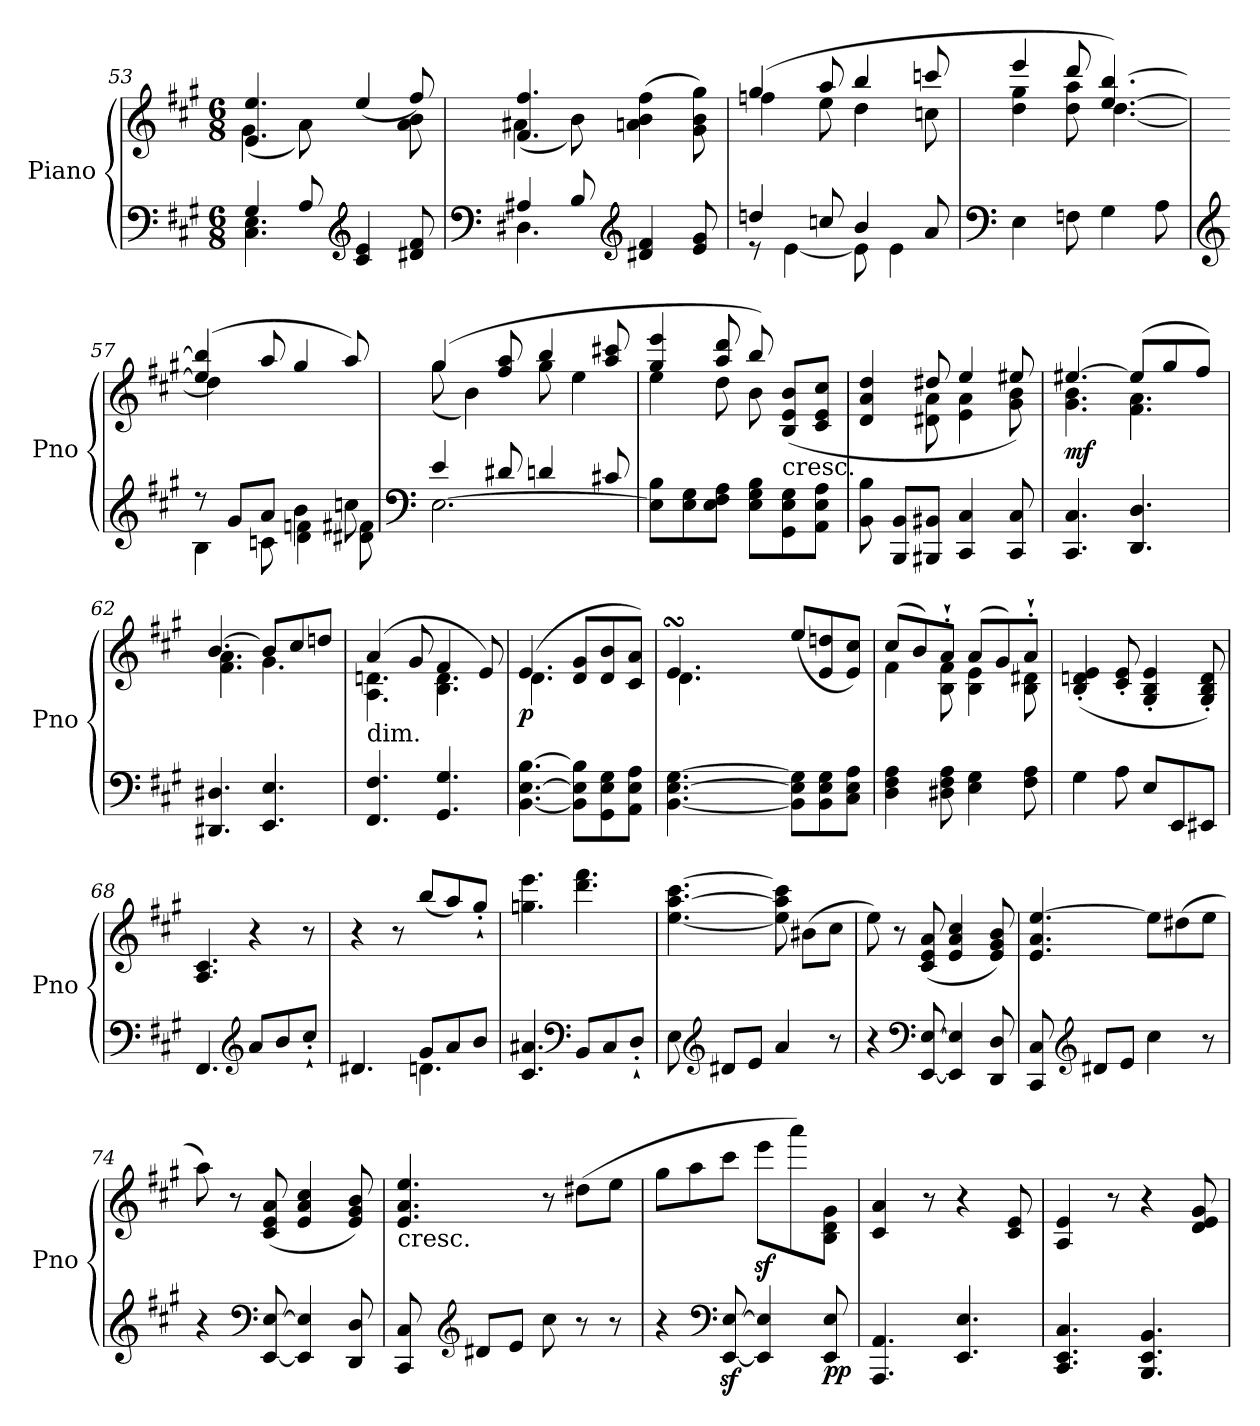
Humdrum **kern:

**kern	**kern	**dynam
*part1	*part1	*part1
*staff2	*staff1	*staff1/2
*I"Piano	*	*
*I'Pno	*	*
*clefF4	*clefG2	*
*k[f#c#g#]	*k[f#c#g#]	*
*A:	*A:	*
*M6/8	*M6/8	*
=53	=53	=53
*^	*^	*
4G#/	4.C#\ 4.E\	4.e/ 4.ee/	(<4g#\	.
8A/	.	.	8a\)	.
*clefG2	*	*	*	*
4c#/ 4e/	4.ryy	(>4ee/	4ryy	.
8d#X/ 8f#/	.	8ff#/)	8a\ 8b\	.
!!LO:PB:g=z	!!
=54	=54	=54	=54	=54
*clefF4	*	*	*	*
4A#X/	4.D#X\	4.f#/ 4.ff#/	(<4a#X\	.
8B/	.	.	8b\)	.
*clefG2	*	*	*	*
4d#X/ 4f#/	4.ryy	(<4an\ 4b\ 4ff#\	4.ryy	.
8e/ 8g#/	.	8g#\ 8b\ 8gg#\)	.	.
=55	=55	=55	=55	=55
4ddn/	8re	(>4gg#/	4ffn\	.
.	[4e\	.	.	.
8ccn/	.	8aa/	8ee\	.
4b/	8e\]	4bb/	4dd\	.
.	4e\	.	.	.
8a/	.	8cccn/	8ccn\	.
*v	*v	*	*	*
=56	=56	=56	=56
*clefF4	*	*	*
4E\	4eee/	4dd\ 4gg#\	.
8Fn\	8ddd/	8dd\ 8aa\	.
4G#\	[4.ee/ [4.bb/)	[4.dd\	.
8A\	.	.	.
=57	=57	=57	=57
*clefG2	*	*	*
*^	*	*	*
8r	4B\	(>4ee/] 4bb/]	4dd\]	.
8g#/L	.	.	.	.
8a/J	8cn\	8aa/	2ryy	.
4b\	4d\ 4fn\	4gg#/	.	.
8ccn\	8d#X\ 8f#X\	8aa/)	.	.
!!LO:LB:g=z	!!
=58	=58	=58	=58	=58
*clefF4	*	*	*	*
[2.E\	4e/	(>4gg#/	(<8gg#\	.
.	.	.	4b\)	.
.	8d#X/	8ff#/ 8aa/	.	.
.	4dn/	4bb/	8gg#\	.
.	.	.	4ee\	.
.	8c#X/	8aa/ 8ccc#X/	.	.
*v	*v	*	*	*
=59	=59	=59	=59
8E\] 8B\L	4gg#/ 4eee/	4ee\	.
8E\ 8G#\	.	.	.
8E\ 8F#\ 8A\J	8aa/ 8ddd/	8dd\	.
8E\ 8G#\ 8B\L	8bb/)	8b\	.
!	!LO:TX:b:t=cresc.	!	!
8GG#\ 8E\ 8G#\	(>8B/ 8e/ 8b/L	4ryy	.
8AA\ 8E\ 8A\J	8c#/ 8e/ 8cc#/J	.	.
=60	=60	=60	=60
8BB\ 8B\	4d/ 4a/ 4dd/	4ryy	.
8BBB/ 8BB/L	.	.	.
8BBB#X/ 8BB#X/J	8dd#X/	8d#X\ 8a\	.
4CC#/ 4C#/	4ee/	4e\ 4a\	.
8CC#/ 8C#/	8ee#X/)	8g#\ 8b\	.
=61	=61	=61	=61
!	!	!	!LO:DY:b
4.CC#/ 4.C#/	[4.ee#X/	4.g#\ 4.b\	mf
4.DD/ 4.D/	(>8ee#/L]	4.f#\ 4.a\	.
.	8gg#/	.	.
.	8ff#/J)	.	.
=62	=62	=62	=62
4.DD#X/ 4.D#X/	[4.b/	4.f#\ 4.a\	.
4.EE/ 4.E/	8b/L]	4.g#\	.
.	8cc#/	.	.
.	8ddn/J	.	.
!!LO:LB:g=z	!!
=63	=63	=63	=63
!	!LO:TX:b:t=dim.	!	!
4.FF#/ 4.F#/	(>4a/	4.A\ 4.dn\	.
.	8g#/	.	.
4.GG#/ 4.G#/	4f#/	4.B\ 4.d\	.
.	8e/)	.	.
=64	=64	=64	=64
!	!	!	!LO:DY:b
[4.BB\ [4.E\ [4.B\	(>4.e/	4.d\	p
8BB\] 8E\] 8B\]L	8d/ 8g#/L	4.ryy	.
8GG#\ 8E\ 8G#\	8d/ 8b/	.	.
8AA\ 8E\ 8A\J	8c#/ 8a/J)	.	.
=65	=65	=65	=65
*	*	*^	*
[4.BB\ [4.E\ [4.G#\	4.esSSS/	4.d\	4ryy	.
.	.	.	32f#LLLyy	.
.	.	.	32eyy	.
.	.	.	32d#Xyy	.
.	.	.	32eJJJyy	.
8BB\] 8E\] 8G#\]L	(>8ee/L	4.ryy	4.ryy	.
8BB\ 8E\ 8G#\	8e/ 8ddn/	.	.	.
8C#\ 8E\ 8A\J	8e/ 8cc#/J)	.	.	.
*	*	*v	*v	*
=66	=66	=66	=66
4D\ 4F#\ 4A\	(>8cc#/L	4f#\	.
.	8b/)	.	.
8D#X\ 8F#\ 8A\	8a'`/J	8B\ 8f#\	.
4E\ 4G#\	(>8a/L	4B\ 4e\	.
.	8g#/)	.	.
8F#\ 8A\	8a'`/J	8B\ 8d#X\	.
*	*v	*v	*
=67	=67	=67
4G#\	(<4B/' 4dn/' 4e/'	.
8A\	8c#/' 8e/'	.
8E/L	4G#/' 4B/' 4e/'	.
8EE/	.	.
8EE#X/J	8G#/' 8B/' 8d/')	.
=68	=68	=68
4.FF#/	4.A/ 4.c#/	.
*clefG2	*	*
8a/L	4r	.
8b/	.	.
8cc#'`/J	8r	.
!!LO:LB:g=z
=69	=69	=69
*^	*	*
4.d#X/	4.ryy	4r	.
.	.	8r	.
8g#/L	4.dn\	(<8bb/L	.
8a/	.	8aa/)	.
8b/J	.	8gg#'`/J	.
*v	*v	*	*
=70	=70	=70
4.c#/ 4.a#X/	4.ggn\ 4.eee\	.
*clefF4	*	*
8BB/L	4.ddd\ 4.fff#\	.
8C#/	.	.
8D'`/J	.	.
=71	=71	=71
8E\	[4.ee\ [4.aa\ [4.ccc#\	.
*clefG2	*	*
8d#X/L	.	.
8e/J	.	.
4a/	8ee\] 8aa\] 8ccc#\]	.
.	(>8b#X\L	.
8r	8cc#\J	.
=72	=72	=72
4r	8ee\)	.
.	8r	.
*clefF4	*	*
[8EE/ [8E/	(<8c#/ 8e/ 8a/	.
4EE/] 4E/]	4e/ 4a/ 4cc#/	.
8DD/ 8D/	8e/ 8g#/ 8b/)	.
=73	=73	=73
8CC#/ 8C#/	4.e/ 4.a/ [4.ee/	.
*clefG2	*	*
8d#X/L	.	.
8e/J	.	.
4cc#\	8ee\L]	.
.	(>8dd#X\	.
8r	8ee\J	.
!!LO:LB:g=z
=74	=74	=74
4r	8aa\)	.
.	8r	.
*clefF4	*	*
[8EE/ [8E/	(<8c#/ 8e/ 8a/	.
4EE/] 4E/]	4e/ 4a/ 4cc#/	.
8DD/ 8D/	8e/ 8g#/ 8b/)	.
=75	=75	=75
!	!LO:TX:b:t=cresc.	!
8CC#/ 8C#/	4.e/ 4.a/ 4.ee/	.
*clefG2	*	*
8d#X/L	.	.
8e/J	.	.
8cc#\	8r	.
8r	(>8dd#X\L	.
8r	8ee\J	.
=76	=76	=76
4r	8gg#\L	.
.	8aa\	.
*clefF4	*	*
[8EE/z< [8E/z<	8ccc#\J	.
4EE/] 4E/]	8eeez<\L	.
.	8aaa\)	.
!	!	!LO:DY:b=2
!	!	!LO:DY:n=1:b
8EE/ 8E/	8B\ 8d\ 8g#\J	p p
=77	=77	=77
4.AAA/ 4.AA/	4c#/ 4a/	.
.	8r	.
4.EE/ 4.E/	4r	.
.	8c#/ 8e/	.
=78	=78	=78
4.CC#/ 4.EE/ 4.C#/	4A/ 4e/	.
.	8r	.
4.BBB/ 4.EE/ 4.BB/	4r	.
.	8d/ 8e/ 8g#/	.
=	=	=
*-	*-	*-
